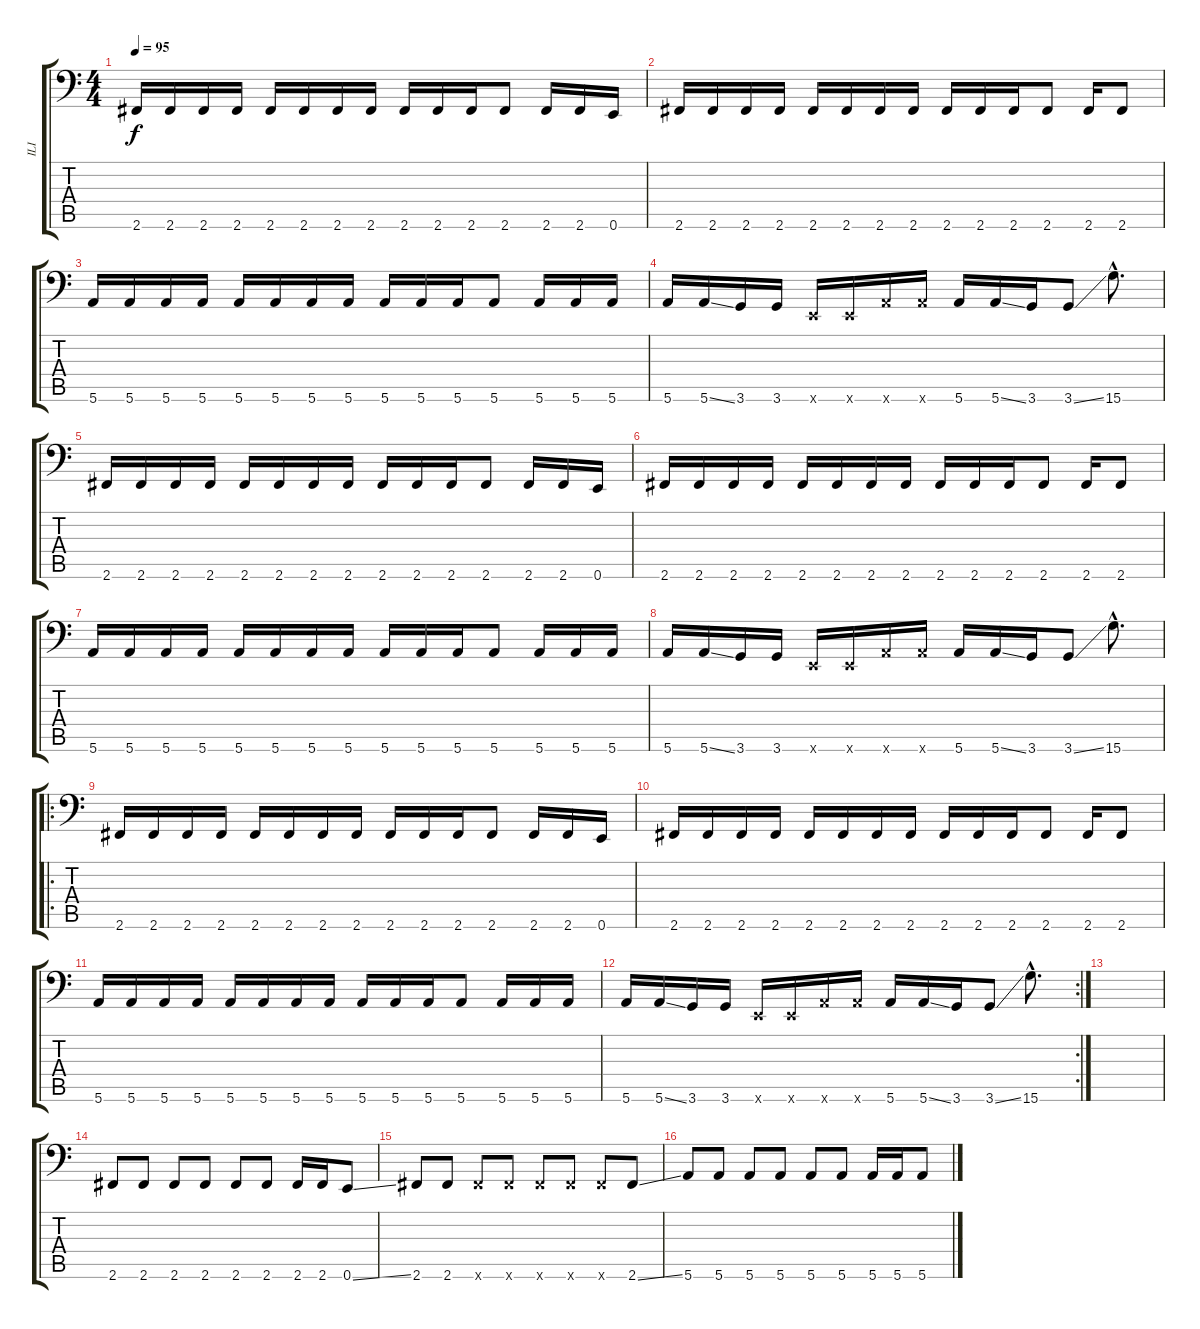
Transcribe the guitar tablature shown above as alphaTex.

\track ("ILI" "ILI") {instrument electricbasspick}
\staff {score tabs}
\tuning (E3 B2 G2 D2 A1 E1) {hide}
\ts (4 4)
\tempo 95
\clef f4
\ks c
2.6.16{dy f} 2.6.16 2.6.16 2.6.16 2.6.16 2.6.16 2.6.16 2.6.16 2.6.16 2.6.16 2.6.16 2.6.8 2.6.16 2.6.16 0.6.16 |
2.6.16 2.6.16 2.6.16 2.6.16 2.6.16 2.6.16 2.6.16 2.6.16 2.6.16 2.6.16 2.6.16 2.6.8 2.6.16 2.6.8 |
5.6.16 5.6.16 5.6.16 5.6.16 5.6.16 5.6.16 5.6.16 5.6.16 5.6.16 5.6.16 5.6.16 5.6.8 5.6.16 5.6.16 5.6.16 |
5.6.16 5.6{ss}.16 3.6.16 3.6.16 0.6{x}.16 0.6{x}.16 5.6{x}.16 5.6{x}.16 5.6.16 5.6{ss}.16 3.6.16 3.6{ss}.8 15.6{hac}.8{d} |
2.6.16 2.6.16 2.6.16 2.6.16 2.6.16 2.6.16 2.6.16 2.6.16 2.6.16 2.6.16 2.6.16 2.6.8 2.6.16 2.6.16 0.6.16 |
2.6.16 2.6.16 2.6.16 2.6.16 2.6.16 2.6.16 2.6.16 2.6.16 2.6.16 2.6.16 2.6.16 2.6.8 2.6.16 2.6.8 |
5.6.16 5.6.16 5.6.16 5.6.16 5.6.16 5.6.16 5.6.16 5.6.16 5.6.16 5.6.16 5.6.16 5.6.8 5.6.16 5.6.16 5.6.16 |
5.6.16 5.6{ss}.16 3.6.16 3.6.16 0.6{x}.16 0.6{x}.16 5.6{x}.16 5.6{x}.16 5.6.16 5.6{ss}.16 3.6.16 3.6{ss}.8 15.6{hac}.8{d} |
\ro
2.6.16 2.6.16 2.6.16 2.6.16 2.6.16 2.6.16 2.6.16 2.6.16 2.6.16 2.6.16 2.6.16 2.6.8 2.6.16 2.6.16 0.6.16 |
2.6.16 2.6.16 2.6.16 2.6.16 2.6.16 2.6.16 2.6.16 2.6.16 2.6.16 2.6.16 2.6.16 2.6.8 2.6.16 2.6.8 |
5.6.16 5.6.16 5.6.16 5.6.16 5.6.16 5.6.16 5.6.16 5.6.16 5.6.16 5.6.16 5.6.16 5.6.8 5.6.16 5.6.16 5.6.16 |
\rc 2
5.6.16 5.6{ss}.16 3.6.16 3.6.16 0.6{x}.16 0.6{x}.16 5.6{x}.16 5.6{x}.16 5.6.16 5.6{ss}.16 3.6.16 3.6{ss}.8 15.6{hac}.8{d} |
|
2.6.8 2.6.8 2.6.8 2.6.8 2.6.8 2.6.8 2.6.16 2.6.16 0.6{ss}.8 |
2.6.8 2.6.8 2.6{x}.8 2.6{x}.8 2.6{x}.8 2.6{x}.8 2.6{x}.8 2.6{ss}.8 |
5.6.8 5.6.8 5.6.8 5.6.8 5.6.8 5.6.8 5.6.16 5.6.16 5.6.8
